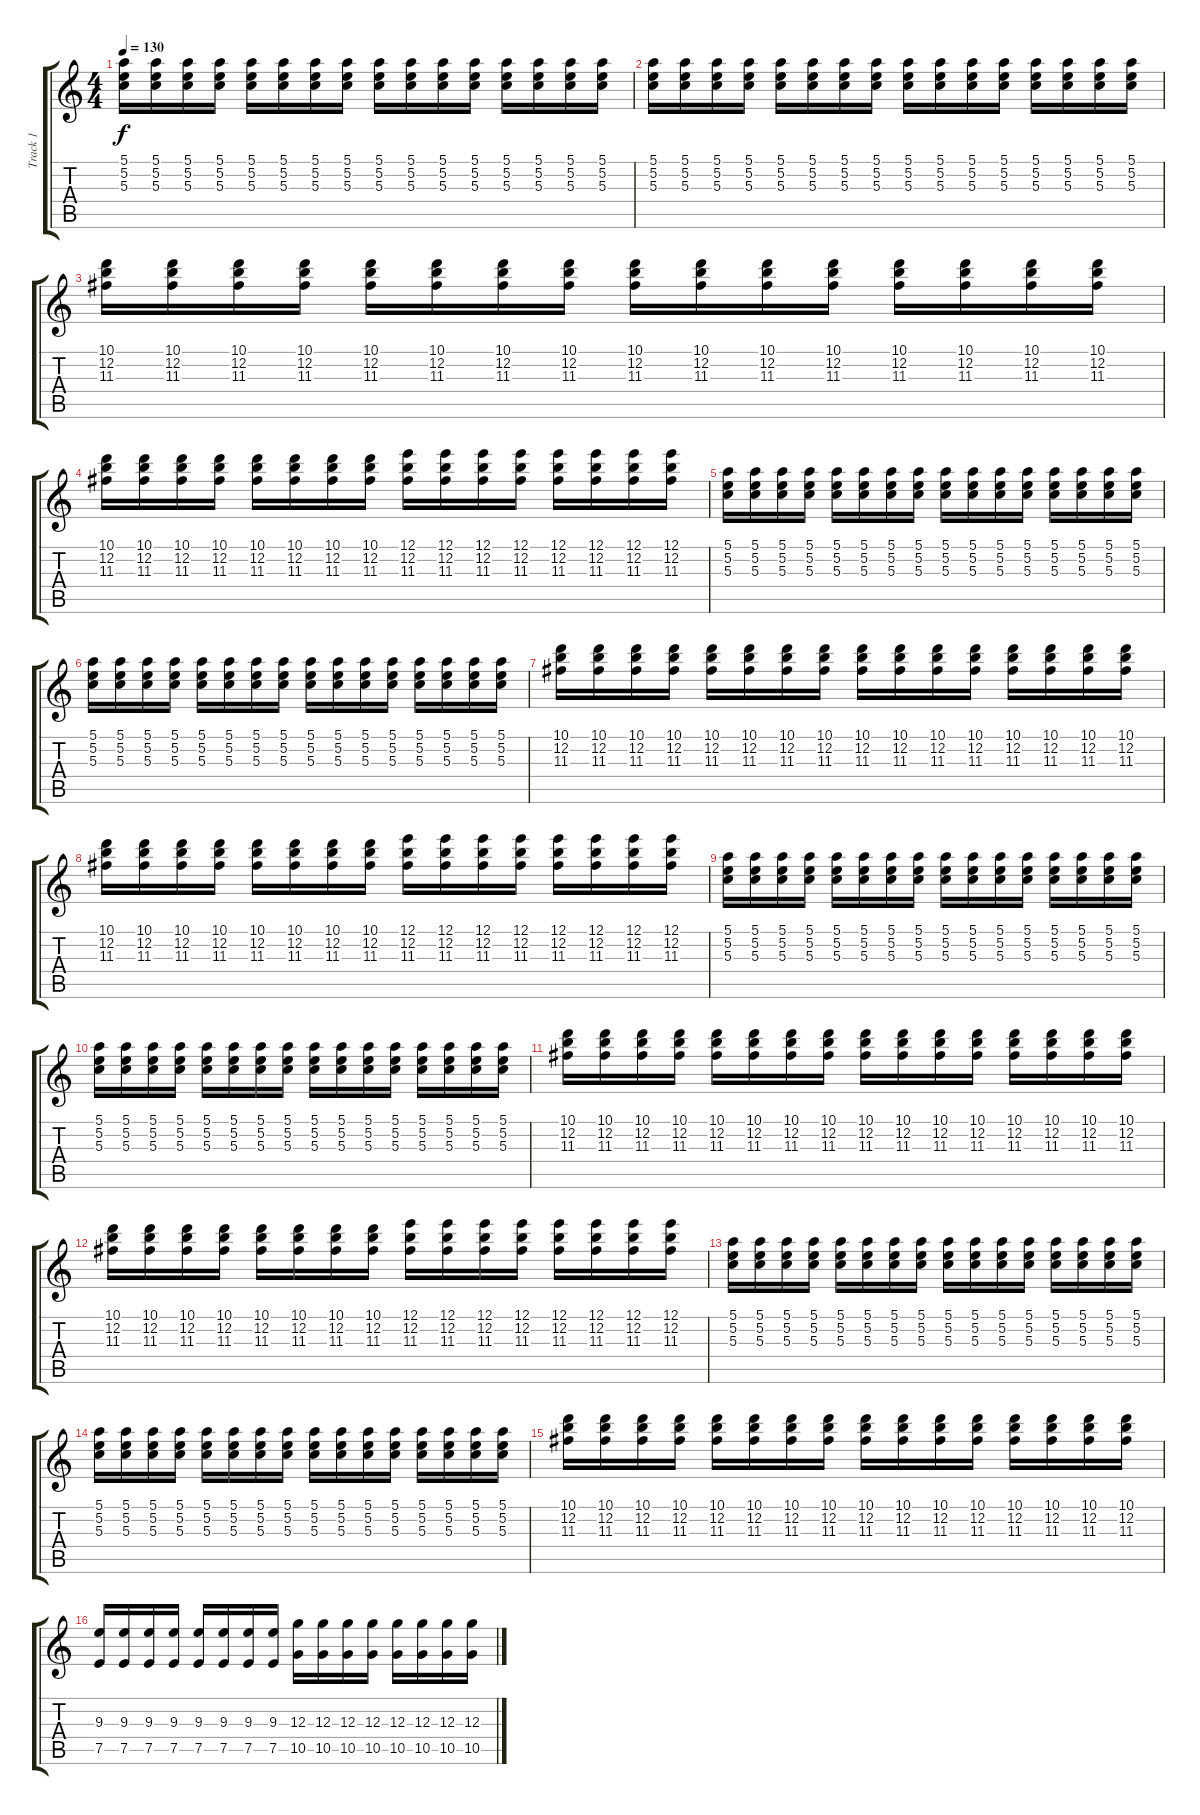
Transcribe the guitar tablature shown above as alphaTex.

\track ("Track 1" "Track 1") {instrument overdrivenguitar}
\staff {score tabs}
\tuning (E4 B3 G3 D3 A2 E2) {hide}
\ts (4 4)
\tempo 130
\clef g2
\ks c
(5.1 5.2 5.3).16{dy f} (5.1 5.2 5.3).16 (5.1 5.2 5.3).16 (5.1 5.2 5.3).16 (5.1 5.2 5.3).16 (5.1 5.2 5.3).16 (5.1 5.2 5.3).16 (5.1 5.2 5.3).16 (5.1 5.2 5.3).16 (5.1 5.2 5.3).16 (5.1 5.2 5.3).16 (5.1 5.2 5.3).16 (5.1 5.2 5.3).16 (5.1 5.2 5.3).16 (5.1 5.2 5.3).16 (5.1 5.2 5.3).16 |
(5.1 5.2 5.3).16 (5.1 5.2 5.3).16 (5.1 5.2 5.3).16 (5.1 5.2 5.3).16 (5.1 5.2 5.3).16 (5.1 5.2 5.3).16 (5.1 5.2 5.3).16 (5.1 5.2 5.3).16 (5.1 5.2 5.3).16 (5.1 5.2 5.3).16 (5.1 5.2 5.3).16 (5.1 5.2 5.3).16 (5.1 5.2 5.3).16 (5.1 5.2 5.3).16 (5.1 5.2 5.3).16 (5.1 5.2 5.3).16 |
(10.1 12.2 11.3).16 (10.1 12.2 11.3).16 (10.1 12.2 11.3).16 (10.1 12.2 11.3).16 (10.1 12.2 11.3).16 (10.1 12.2 11.3).16 (10.1 12.2 11.3).16 (10.1 12.2 11.3).16 (10.1 12.2 11.3).16 (10.1 12.2 11.3).16 (10.1 12.2 11.3).16 (10.1 12.2 11.3).16 (10.1 12.2 11.3).16 (10.1 12.2 11.3).16 (10.1 12.2 11.3).16 (10.1 12.2 11.3).16 |
(10.1 12.2 11.3).16 (10.1 12.2 11.3).16 (10.1 12.2 11.3).16 (10.1 12.2 11.3).16 (10.1 12.2 11.3).16 (10.1 12.2 11.3).16 (10.1 12.2 11.3).16 (10.1 12.2 11.3).16 (12.1 12.2 11.3).16 (12.1 12.2 11.3).16 (12.1 12.2 11.3).16 (12.1 12.2 11.3).16 (12.1 12.2 11.3).16 (12.1 12.2 11.3).16 (12.1 12.2 11.3).16 (12.1 12.2 11.3).16 |
(5.1 5.2 5.3).16 (5.1 5.2 5.3).16 (5.1 5.2 5.3).16 (5.1 5.2 5.3).16 (5.1 5.2 5.3).16 (5.1 5.2 5.3).16 (5.1 5.2 5.3).16 (5.1 5.2 5.3).16 (5.1 5.2 5.3).16 (5.1 5.2 5.3).16 (5.1 5.2 5.3).16 (5.1 5.2 5.3).16 (5.1 5.2 5.3).16 (5.1 5.2 5.3).16 (5.1 5.2 5.3).16 (5.1 5.2 5.3).16 |
(5.1 5.2 5.3).16 (5.1 5.2 5.3).16 (5.1 5.2 5.3).16 (5.1 5.2 5.3).16 (5.1 5.2 5.3).16 (5.1 5.2 5.3).16 (5.1 5.2 5.3).16 (5.1 5.2 5.3).16 (5.1 5.2 5.3).16 (5.1 5.2 5.3).16 (5.1 5.2 5.3).16 (5.1 5.2 5.3).16 (5.1 5.2 5.3).16 (5.1 5.2 5.3).16 (5.1 5.2 5.3).16 (5.1 5.2 5.3).16 |
(10.1 12.2 11.3).16 (10.1 12.2 11.3).16 (10.1 12.2 11.3).16 (10.1 12.2 11.3).16 (10.1 12.2 11.3).16 (10.1 12.2 11.3).16 (10.1 12.2 11.3).16 (10.1 12.2 11.3).16 (10.1 12.2 11.3).16 (10.1 12.2 11.3).16 (10.1 12.2 11.3).16 (10.1 12.2 11.3).16 (10.1 12.2 11.3).16 (10.1 12.2 11.3).16 (10.1 12.2 11.3).16 (10.1 12.2 11.3).16 |
(10.1 12.2 11.3).16 (10.1 12.2 11.3).16 (10.1 12.2 11.3).16 (10.1 12.2 11.3).16 (10.1 12.2 11.3).16 (10.1 12.2 11.3).16 (10.1 12.2 11.3).16 (10.1 12.2 11.3).16 (12.1 12.2 11.3).16 (12.1 12.2 11.3).16 (12.1 12.2 11.3).16 (12.1 12.2 11.3).16 (12.1 12.2 11.3).16 (12.1 12.2 11.3).16 (12.1 12.2 11.3).16 (12.1 12.2 11.3).16 |
(5.1 5.2 5.3).16 (5.1 5.2 5.3).16 (5.1 5.2 5.3).16 (5.1 5.2 5.3).16 (5.1 5.2 5.3).16 (5.1 5.2 5.3).16 (5.1 5.2 5.3).16 (5.1 5.2 5.3).16 (5.1 5.2 5.3).16 (5.1 5.2 5.3).16 (5.1 5.2 5.3).16 (5.1 5.2 5.3).16 (5.1 5.2 5.3).16 (5.1 5.2 5.3).16 (5.1 5.2 5.3).16 (5.1 5.2 5.3).16 |
(5.1 5.2 5.3).16 (5.1 5.2 5.3).16 (5.1 5.2 5.3).16 (5.1 5.2 5.3).16 (5.1 5.2 5.3).16 (5.1 5.2 5.3).16 (5.1 5.2 5.3).16 (5.1 5.2 5.3).16 (5.1 5.2 5.3).16 (5.1 5.2 5.3).16 (5.1 5.2 5.3).16 (5.1 5.2 5.3).16 (5.1 5.2 5.3).16 (5.1 5.2 5.3).16 (5.1 5.2 5.3).16 (5.1 5.2 5.3).16 |
(10.1 12.2 11.3).16 (10.1 12.2 11.3).16 (10.1 12.2 11.3).16 (10.1 12.2 11.3).16 (10.1 12.2 11.3).16 (10.1 12.2 11.3).16 (10.1 12.2 11.3).16 (10.1 12.2 11.3).16 (10.1 12.2 11.3).16 (10.1 12.2 11.3).16 (10.1 12.2 11.3).16 (10.1 12.2 11.3).16 (10.1 12.2 11.3).16 (10.1 12.2 11.3).16 (10.1 12.2 11.3).16 (10.1 12.2 11.3).16 |
(10.1 12.2 11.3).16 (10.1 12.2 11.3).16 (10.1 12.2 11.3).16 (10.1 12.2 11.3).16 (10.1 12.2 11.3).16 (10.1 12.2 11.3).16 (10.1 12.2 11.3).16 (10.1 12.2 11.3).16 (12.1 12.2 11.3).16 (12.1 12.2 11.3).16 (12.1 12.2 11.3).16 (12.1 12.2 11.3).16 (12.1 12.2 11.3).16 (12.1 12.2 11.3).16 (12.1 12.2 11.3).16 (12.1 12.2 11.3).16 |
(5.1 5.2 5.3).16 (5.1 5.2 5.3).16 (5.1 5.2 5.3).16 (5.1 5.2 5.3).16 (5.1 5.2 5.3).16 (5.1 5.2 5.3).16 (5.1 5.2 5.3).16 (5.1 5.2 5.3).16 (5.1 5.2 5.3).16 (5.1 5.2 5.3).16 (5.1 5.2 5.3).16 (5.1 5.2 5.3).16 (5.1 5.2 5.3).16 (5.1 5.2 5.3).16 (5.1 5.2 5.3).16 (5.1 5.2 5.3).16 |
(5.1 5.2 5.3).16 (5.1 5.2 5.3).16 (5.1 5.2 5.3).16 (5.1 5.2 5.3).16 (5.1 5.2 5.3).16 (5.1 5.2 5.3).16 (5.1 5.2 5.3).16 (5.1 5.2 5.3).16 (5.1 5.2 5.3).16 (5.1 5.2 5.3).16 (5.1 5.2 5.3).16 (5.1 5.2 5.3).16 (5.1 5.2 5.3).16 (5.1 5.2 5.3).16 (5.1 5.2 5.3).16 (5.1 5.2 5.3).16 |
(10.1 12.2 11.3).16 (10.1 12.2 11.3).16 (10.1 12.2 11.3).16 (10.1 12.2 11.3).16 (10.1 12.2 11.3).16 (10.1 12.2 11.3).16 (10.1 12.2 11.3).16 (10.1 12.2 11.3).16 (10.1 12.2 11.3).16 (10.1 12.2 11.3).16 (10.1 12.2 11.3).16 (10.1 12.2 11.3).16 (10.1 12.2 11.3).16 (10.1 12.2 11.3).16 (10.1 12.2 11.3).16 (10.1 12.2 11.3).16 |
(9.3 7.5).16 (9.3 7.5).16 (9.3 7.5).16 (9.3 7.5).16 (9.3 7.5).16 (9.3 7.5).16 (9.3 7.5).16 (9.3 7.5).16 (12.3 10.5).16 (12.3 10.5).16 (12.3 10.5).16 (12.3 10.5).16 (12.3 10.5).16 (12.3 10.5).16 (12.3 10.5).16 (12.3 10.5).16
